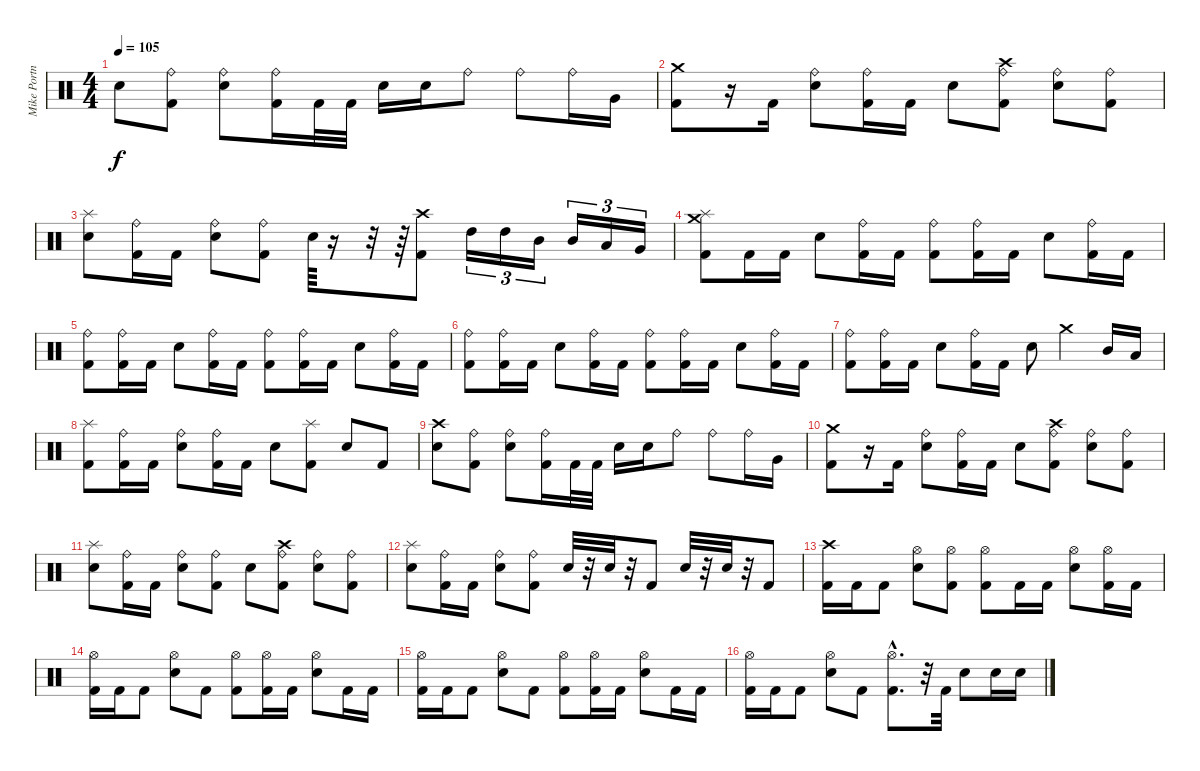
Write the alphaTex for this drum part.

\track ("Mike Portnoy" "Mike Portn") {instrument percussion}
\staff {score}
\articulation defaults
\ts (4 4)
\tempo 105
\clef neutral
\ks c "Electric Snare (hit)".8{dy f}
("Ride (bell)" "Kick (hit) 2").8 ("Ride (bell)" "Electric Snare (hit)").8 ("Ride (bell)" "Kick (hit) 2").16 "Kick (hit) 2".32 "Kick (hit) 2".32 "Electric Snare (hit)".16 "Electric Snare (hit)".16 "Ride (bell)".8 "Ride (bell)".8 "Ride (bell)".16 "Very Low Tom (hit)".16 |
("Crash medium (hit)" "Kick (hit) 2").8 r.16 "Kick (hit) 2".16 ("Ride (bell)" "Electric Snare (hit)").8 ("Ride (bell)" "Kick (hit) 2").16 "Kick (hit) 2".16 "Electric Snare (hit)".8 ("Ride (bell)" "Crash high (hit)" "Kick (hit) 2").8 ("Ride (bell)" "Electric Snare (hit)").8 ("Ride (bell)" "Kick (hit) 2").8 |
("Splash (hit)" "Electric Snare (hit)").8 ("Ride (bell)" "Kick (hit) 2").16 "Kick (hit) 2".16 ("Ride (bell)" "Electric Snare (hit)").8 ("Ride (bell)" "Kick (hit) 2").8 "Electric Snare (hit)".64 r.16 r.32 r.64 ("Crash high (hit)" "Kick (hit) 2").8 "High Tom (hit)".16{tu (3 2)} "High Tom (hit)".16{tu (3 2)} "Mid Tom (hit)".16{tu (3 2)} "Mid Tom (hit)".16{tu (3 2)} "Low Tom (hit)".16{tu (3 2)} "Very Low Tom (hit)".16{tu (3 2)} |
("Crash medium (hit)" "Splash (hit)" "Kick (hit) 2").8 "Kick (hit) 2".16 "Kick (hit) 2".16 "Electric Snare (hit)".8 ("Ride (bell)" "Kick (hit) 2").16 "Kick (hit) 2".16 ("Ride (bell)" "Kick (hit) 2").8 ("Ride (bell)" "Kick (hit) 2").16 "Kick (hit) 2".16 "Electric Snare (hit)".8 ("Ride (bell)" "Kick (hit) 2").16 "Kick (hit) 2".16 |
("Ride (bell)" "Kick (hit) 2").8 ("Ride (bell)" "Kick (hit) 2").16 "Kick (hit) 2".16 "Electric Snare (hit)".8 ("Ride (bell)" "Kick (hit) 2").16 "Kick (hit) 2".16 ("Ride (bell)" "Kick (hit) 2").8 ("Ride (bell)" "Kick (hit) 2").16 "Kick (hit) 2".16 "Electric Snare (hit)".8 ("Ride (bell)" "Kick (hit) 2").16 "Kick (hit) 2".16 |
("Ride (bell)" "Kick (hit) 2").8 ("Ride (bell)" "Kick (hit) 2").16 "Kick (hit) 2".16 "Electric Snare (hit)".8 ("Ride (bell)" "Kick (hit) 2").16 "Kick (hit) 2".16 ("Ride (bell)" "Kick (hit) 2").8 ("Ride (bell)" "Kick (hit) 2").16 "Kick (hit) 2".16 "Electric Snare (hit)".8 ("Ride (bell)" "Kick (hit) 2").16 "Kick (hit) 2".16 |
("Ride (bell)" "Kick (hit) 2").8 ("Ride (bell)" "Kick (hit) 2").16 "Kick (hit) 2".16 "Electric Snare (hit)".8 ("Ride (bell)" "Kick (hit) 2").16 "Kick (hit) 2".16 "Electric Snare (hit)".8 "Crash medium (hit)".4 "Mid Tom (hit)".16 "Low Tom (hit)".16 |
("Splash (hit)" "Kick (hit) 2").8 ("Ride (bell)" "Kick (hit) 2").16 "Kick (hit) 2".16 ("Ride (bell)" "Electric Snare (hit)").8 ("Ride (bell)" "Kick (hit) 2").16 "Kick (hit) 2".16 "Electric Snare (hit)".8 ("Splash (hit)" "Kick (hit) 2").8 "Electric Snare (hit)".8 "Kick (hit) 2".8 |
("Crash high (hit)" "Electric Snare (hit)").8 ("Ride (bell)" "Kick (hit) 2").8 ("Ride (bell)" "Electric Snare (hit)").8 ("Ride (bell)" "Kick (hit) 2").16 "Kick (hit) 2".32 "Kick (hit) 2".32 "Electric Snare (hit)".16 "Electric Snare (hit)".16 "Ride (bell)".8 "Ride (bell)".8 "Ride (bell)".16 "Very Low Tom (hit)".16 |
("Crash medium (hit)" "Kick (hit) 2").8 r.16 "Kick (hit) 2".16 ("Ride (bell)" "Electric Snare (hit)").8 ("Ride (bell)" "Kick (hit) 2").16 "Kick (hit) 2".16 "Electric Snare (hit)".8 ("Ride (bell)" "Crash high (hit)" "Kick (hit) 2").8 ("Ride (bell)" "Electric Snare (hit)").8 ("Ride (bell)" "Kick (hit) 2").8 |
("Splash (hit)" "Electric Snare (hit)").8 ("Ride (bell)" "Kick (hit) 2").16 "Kick (hit) 2".16 ("Ride (bell)" "Electric Snare (hit)").8 ("Ride (bell)" "Kick (hit) 2").8 "Electric Snare (hit)".8 ("Ride (bell)" "Crash high (hit)" "Kick (hit) 2").8 ("Ride (bell)" "Electric Snare (hit)").8 ("Ride (bell)" "Kick (hit) 2").8 |
("Splash (hit)" "Electric Snare (hit)").8 ("Ride (bell)" "Kick (hit) 2").16 "Kick (hit) 2".16 ("Ride (bell)" "Electric Snare (hit)").8 ("Ride (bell)" "Kick (hit) 2").8 "Electric Snare (hit)".32 r.32 "Electric Snare (hit)".32 r.32 "Kick (hit) 2".8 "Electric Snare (hit)".32 r.32 "Electric Snare (hit)".32 r.32 "Kick (hit) 2".8 |
("Crash high (hit)" "Kick (hit) 2").16 "Kick (hit) 2".16 "Kick (hit) 2".8 ("Hi-Hat (open)" "Electric Snare (hit)").8 ("Hi-Hat (open)" "Kick (hit) 2").8 ("Hi-Hat (open)" "Kick (hit) 2").8 "Kick (hit) 2".16 "Kick (hit) 2".16 ("Hi-Hat (open)" "Electric Snare (hit)").8 ("Hi-Hat (open)" "Kick (hit) 2").16 "Kick (hit) 2".16 |
("Hi-Hat (open)" "Kick (hit) 2").16 "Kick (hit) 2".16 "Kick (hit) 2".8 ("Hi-Hat (open)" "Electric Snare (hit)").8 "Kick (hit) 2".8 ("Hi-Hat (open)" "Kick (hit) 2").8 ("Hi-Hat (open)" "Kick (hit) 2").16 "Kick (hit) 2".16 ("Hi-Hat (open)" "Electric Snare (hit)").8 "Kick (hit) 2".16 "Kick (hit) 2".16 |
("Hi-Hat (open)" "Kick (hit) 2").16 "Kick (hit) 2".16 "Kick (hit) 2".8 ("Hi-Hat (open)" "Electric Snare (hit)").8 "Kick (hit) 2".8 ("Hi-Hat (open)" "Kick (hit) 2").8 ("Hi-Hat (open)" "Kick (hit) 2").16 "Kick (hit) 2".16 ("Hi-Hat (open)" "Electric Snare (hit)").8 "Kick (hit) 2".16 "Kick (hit) 2".16 |
("Hi-Hat (open)" "Kick (hit) 2").16 "Kick (hit) 2".16 "Kick (hit) 2".8 ("Hi-Hat (open)" "Electric Snare (hit)").8 "Kick (hit) 2".8 ("Hi-Hat (open)"{hac} "Kick (hit) 2"{hac}).8{d} r.32 "Kick (hit) 2".32 "Electric Snare (hit)".8 "Electric Snare (hit)".16 "Electric Snare (hit)".16
